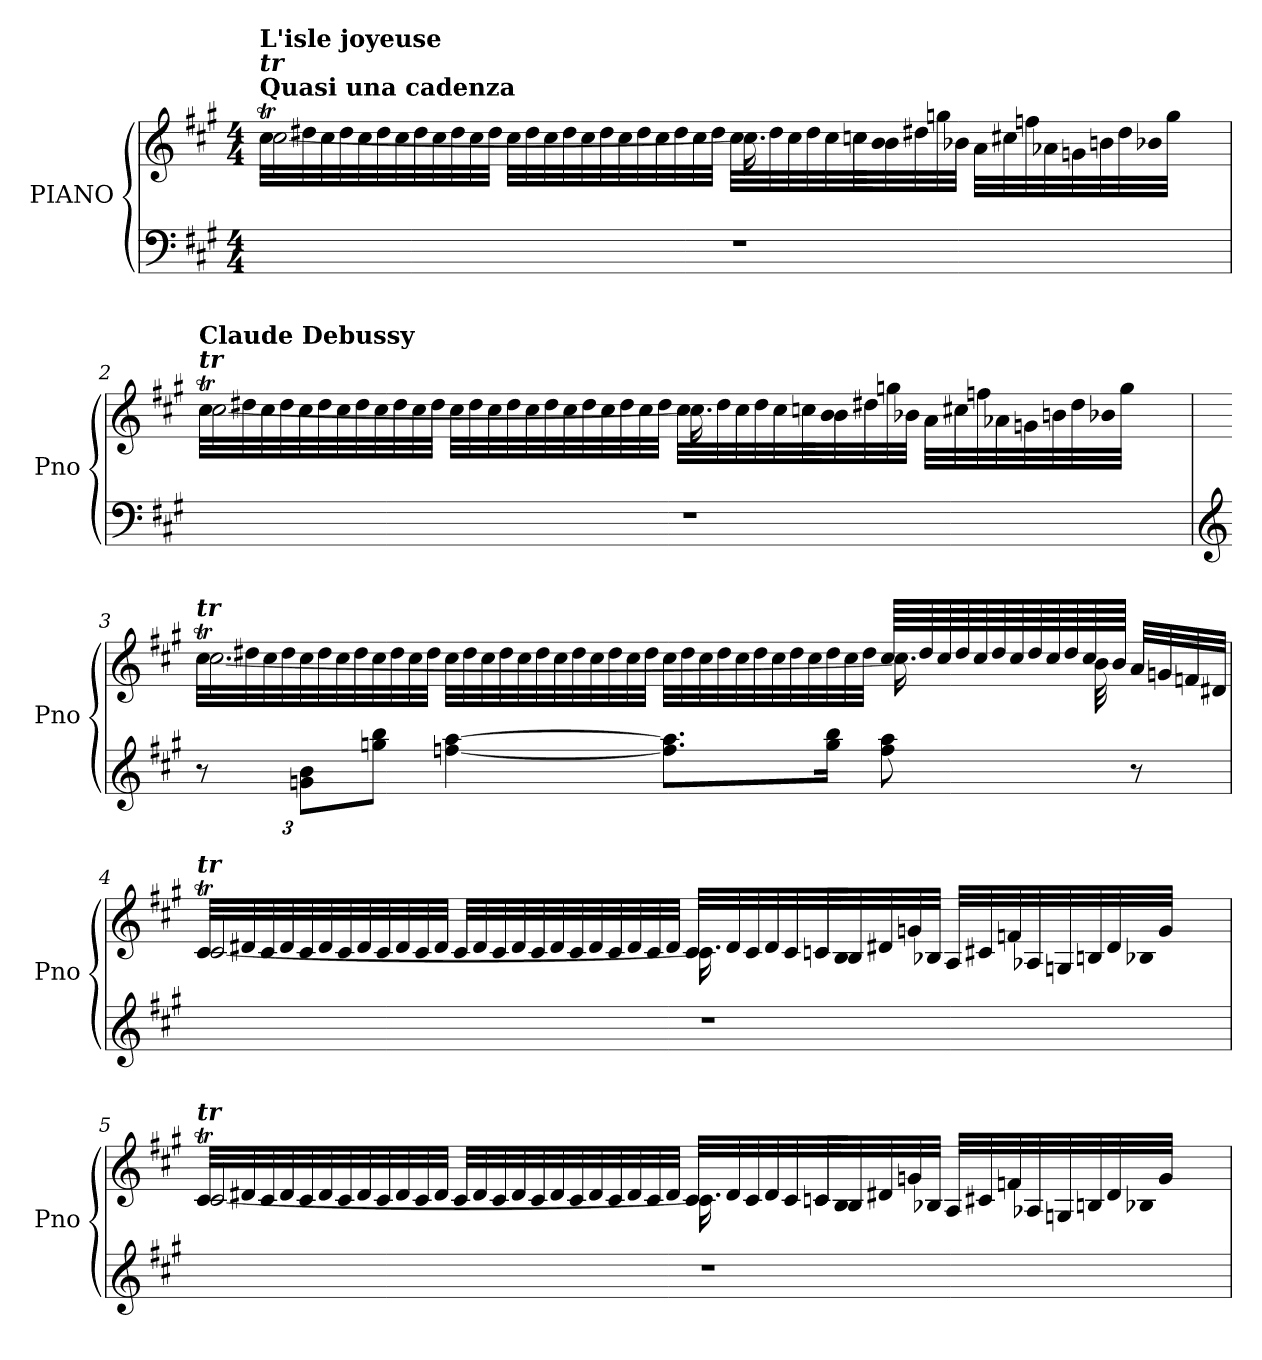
**kern	**kern
*part1	*part1
*staff2	*staff1
*I"PIANO	*
*I'Pno	*
*clefF4	*clefG2
*k[f#c#g#]	*k[f#c#g#]
*M4/4	*M4/4
*	*Xtuplet
=1	=1
*	*^
!	!LO:TX:a:B:t=Quasi una cadenza	!
!	!LO:TX:a:Bi:t=tr	!
!	!LO:TX:a:B:t=L'isle joyeuse	!
1r	48cc#t\LLL	[2cc#\
.	48dd#X\	.
.	48cc#\	.
.	48dd#\	.
.	48cc#\	.
.	48dd#\	.
.	48cc#\	.
.	48dd#\	.
.	48cc#\	.
.	48dd#\	.
.	48cc#\	.
.	48dd#\JJJ	.
.	48cc#\LLL	.
.	48dd#\	.
.	48cc#\	.
.	48dd#\	.
.	48cc#\	.
.	48dd#\	.
.	48cc#\	.
.	48dd#\	.
.	48cc#\	.
.	48dd#\	.
.	48cc#\	.
.	48dd#\JJJ	.
.	48cc#\LLL	24.cc#\]
.	48dd#\	.
.	48cc#\	.
.	48dd#\	24ryy
.	48cc#\	.
.	48ccn\	48ccTTT\LLL
.	32b\	32b\JJJ
.	32dd#X\	16ryy
.	32ggn\	.
.	32b-X\JJJ	32b-\
.	32a\LLL	4ryy
.	32cc#X\	.
.	32ffn\	.
.	32a-X\	.
.	32gn\	.
.	32bn\	.
.	32dd#\	.
.	32gg\JJJ	.
!!LO:LB:g=z	!!
=2	=2	=2
!	!LO:TX:a:Bi:t=tr	!
!	!LO:TX:a:B:t=Claude Debussy	!
1r	48cc#t\LLL	[2cc#\
.	48dd#X\	.
.	48cc#\	.
.	48dd#\	.
.	48cc#\	.
.	48dd#\	.
.	48cc#\	.
.	48dd#\	.
.	48cc#\	.
.	48dd#\	.
.	48cc#\	.
.	48dd#\JJJ	.
.	48cc#\LLL	.
.	48dd#\	.
.	48cc#\	.
.	48dd#\	.
.	48cc#\	.
.	48dd#\	.
.	48cc#\	.
.	48dd#\	.
.	48cc#\	.
.	48dd#\	.
.	48cc#\	.
.	48dd#\JJJ	.
.	48cc#\LLL	24.cc#\]
.	48dd#\	.
.	48cc#\	.
.	48dd#\	24ryy
.	48cc#\	.
.	48ccn\	48ccTTT\LLL
.	32b\	32b\JJJ
.	32dd#X\	16ryy
.	32ggn\	.
.	32b-X\JJJ	32b-\
.	32a\LLL	4ryy
.	32cc#X\	.
.	32ffn\	.
.	32a-X\	.
.	32gn\	.
.	32bn\	.
.	32dd#\	.
.	32gg\JJJ	.
!!LO:LB:g=z	!!
=3	=3	=3
*clefG2	*	*
*Xbrackettup	*	*
!	!LO:TX:a:Bi:t=tr	!
12r	48cc#t\LLL	[2.cc#\
.	48dd#X\	.
.	48cc#\	.
.	48dd#\	.
12gn\ 12b\L	48cc#\	.
.	48dd#\	.
.	48cc#\	.
.	48dd#\	.
12ggn\ 12bb\J	48cc#\	.
.	48dd#\	.
.	48cc#\	.
.	48dd#\JJJ	.
[4ffn\ [4aa\	48cc#\LLL	.
.	48dd#\	.
.	48cc#\	.
.	48dd#\	.
.	48cc#\	.
.	48dd#\	.
.	48cc#\	.
.	48dd#\	.
.	48cc#\	.
.	48dd#\	.
.	48cc#\	.
.	48dd#\JJJ	.
8.ff\] 8.aa\]L	48cc#\LLL	.
.	48dd#\	.
.	48cc#\	.
.	48dd#\	.
.	48cc#\	.
.	48dd#\	.
.	48cc#\	.
.	48dd#\	.
.	48cc#\	.
16gg\ 16bb\Jk	48dd#\	.
.	48cc#\	.
.	48dd#\JJJ	.
8ff\ 8aa\	96cc#/LLLL	24.cc#\]
.	96dd#/	.
.	96cc#/	.
.	96dd#/	.
.	96cc#/	.
.	96dd#/	.
.	96cc#/	24ryy
.	96dd#/	.
.	96cc#/	.
.	96dd#/	.
.	96cc#/	48b\
.	96bTTT/JJJJ	.
8r	32a/LLL	8ryy
.	32gn/	.
.	32fn/	.
.	32d#X/JJJ	.
!!LO:LB:g=z	!!
=4	=4	=4
!	!LO:TX:a:Bi:t=tr	!
1r	48c#t/LLL	[2c#/
.	48d#X/	.
.	48c#/	.
.	48d#/	.
.	48c#/	.
.	48d#/	.
.	48c#/	.
.	48d#/	.
.	48c#/	.
.	48d#/	.
.	48c#/	.
.	48d#/JJJ	.
.	48c#/LLL	.
.	48d#/	.
.	48c#/	.
.	48d#/	.
.	48c#/	.
.	48d#/	.
.	48c#/	.
.	48d#/	.
.	48c#/	.
.	48d#/	.
.	48c#/	.
.	48d#/JJJ	.
.	48c#/LLL	24.c#\]
.	48d#/	.
.	48c#/	.
.	48d#/	24ryy
.	48c#/	.
.	48cn/	48cTTT/LLL
.	32B/	32B/JJJ
.	32d#/	16ryy
.	32gn/	.
.	32B-X/JJJ	32B-\
.	32A/LLL	4ryy
.	32c#X/	.
.	32fn/	.
.	32A-X/	.
.	32Gn/	.
.	32Bn/	.
.	32d#/	.
.	32g/JJJ	.
!!LO:LB:g=z	!!
=5	=5	=5
!	!LO:TX:a:Bi:t=tr	!
1r	48c#t/LLL	[2c#/
.	48d#X/	.
.	48c#/	.
.	48d#/	.
.	48c#/	.
.	48d#/	.
.	48c#/	.
.	48d#/	.
.	48c#/	.
.	48d#/	.
.	48c#/	.
.	48d#/JJJ	.
.	48c#/LLL	.
.	48d#/	.
.	48c#/	.
.	48d#/	.
.	48c#/	.
.	48d#/	.
.	48c#/	.
.	48d#/	.
.	48c#/	.
.	48d#/	.
.	48c#/	.
.	48d#/JJJ	.
.	48c#/LLL	24.c#\]
.	48d#/	.
.	48c#/	.
.	48d#/	24ryy
.	48c#/	.
.	48cn/	48cTTT/LLL
.	32B/	32B/JJJ
.	32d#/	16ryy
.	32gn/	.
.	32B-X/JJJ	32B-\
.	32A/LLL	4ryy
.	32c#X/	.
.	32fn/	.
.	32A-X/	.
.	32Gn/	.
.	32Bn/	.
.	32d#/	.
.	32g/JJJ	.
*	*v	*v
=	=
*-	*-
